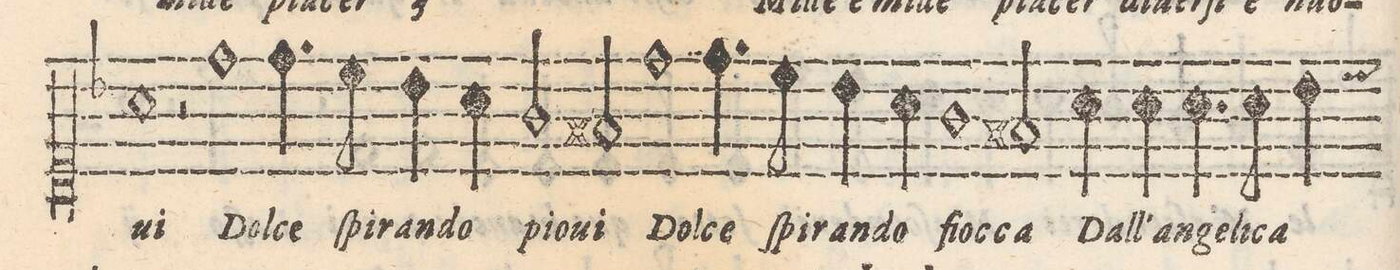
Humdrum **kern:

**kern	**text
*I"Canto	*
*clefC1	*
*k[b-]	*
*M2/1	*
1a	-ui
2r	.
1dd\	Dol-
=14-	=14-
4.dd\	-ce
8cc\	ſpi-
4b-\	-ran-
4a\	-do
2g/	pio-
=15-	=15-
2f#X/	-ui
1dd	Dol-
4.dd\	-ce
8cc\	ſpi-
=16-	=16-
4b-\	-ran-
4a\	-do
1g	fioc-
2f#X/	-ca
=17-	=17-
4a\	Dall'
4a\	an-
4.a\	-ge-
8a\	-li-
4b-\	-ca
*-	*-
